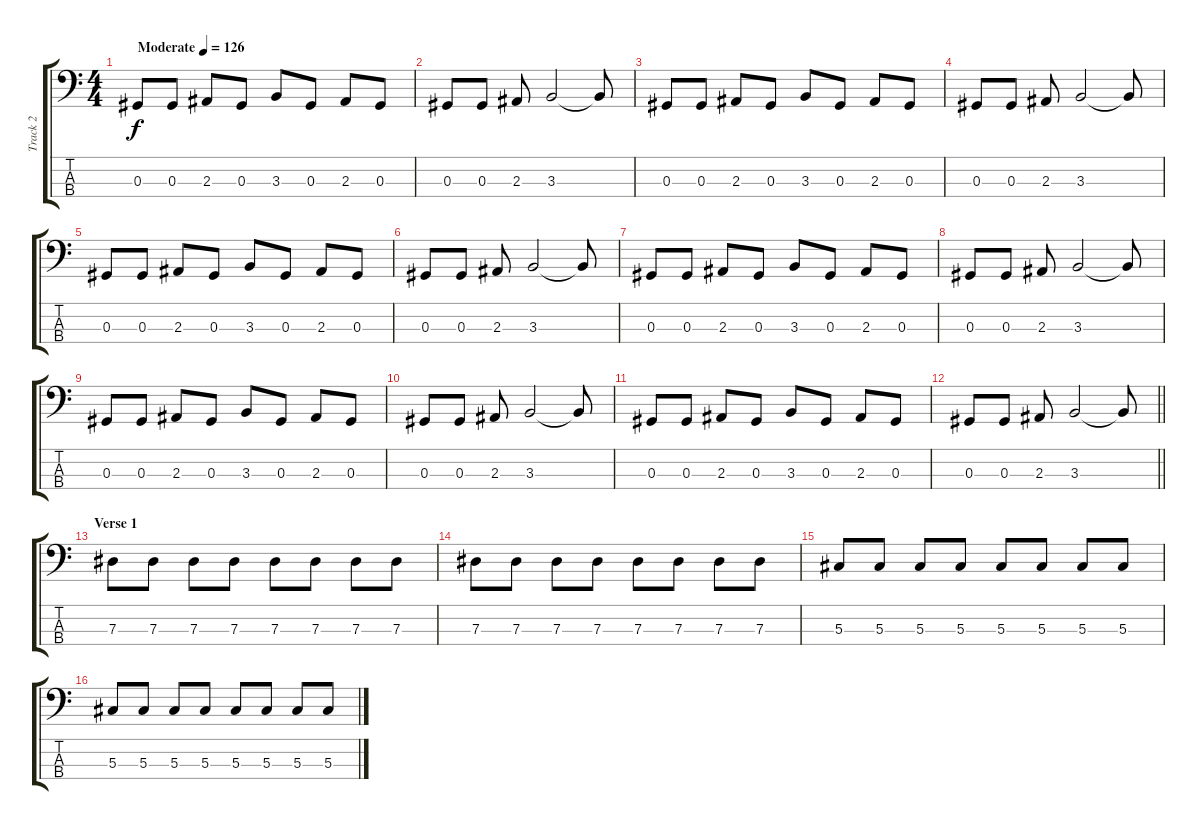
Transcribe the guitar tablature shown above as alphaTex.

\track ("Track 2" "Track 2") {instrument distortionguitar}
\staff {score tabs}
\tuning (Gb2 Db2 Ab1 Eb1) {hide}
\ts (4 4)
\tempo (126 "Moderate")
\clef f4
\ks c
0.3.8{dy f instrument distortionguitar} 0.3.8 2.3.8 0.3.8 3.3.8 0.3.8 2.3.8 0.3.8 |
0.3.8 0.3.8 2.3.8 3.3.2 3.3{t}.8 |
0.3.8 0.3.8 2.3.8 0.3.8 3.3.8 0.3.8 2.3.8 0.3.8 |
0.3.8 0.3.8 2.3.8 3.3.2 3.3{t}.8 |
0.3.8 0.3.8 2.3.8 0.3.8 3.3.8 0.3.8 2.3.8 0.3.8 |
0.3.8 0.3.8 2.3.8 3.3.2 3.3{t}.8 |
0.3.8 0.3.8 2.3.8 0.3.8 3.3.8 0.3.8 2.3.8 0.3.8 |
0.3.8 0.3.8 2.3.8 3.3.2 3.3{t}.8 |
0.3.8 0.3.8 2.3.8 0.3.8 3.3.8 0.3.8 2.3.8 0.3.8 |
0.3.8 0.3.8 2.3.8 3.3.2 3.3{t}.8 |
0.3.8 0.3.8 2.3.8 0.3.8 3.3.8 0.3.8 2.3.8 0.3.8 |
\barLineRight lightlight
0.3.8 0.3.8 2.3.8 3.3.2 3.3{t}.8 |
\section ("" "Verse 1")
7.3.8 7.3.8 7.3.8 7.3.8 7.3.8 7.3.8 7.3.8 7.3.8 |
7.3.8 7.3.8 7.3.8 7.3.8 7.3.8 7.3.8 7.3.8 7.3.8 |
5.3.8 5.3.8 5.3.8 5.3.8 5.3.8 5.3.8 5.3.8 5.3.8 |
5.3.8 5.3.8 5.3.8 5.3.8 5.3.8 5.3.8 5.3.8 5.3.8
